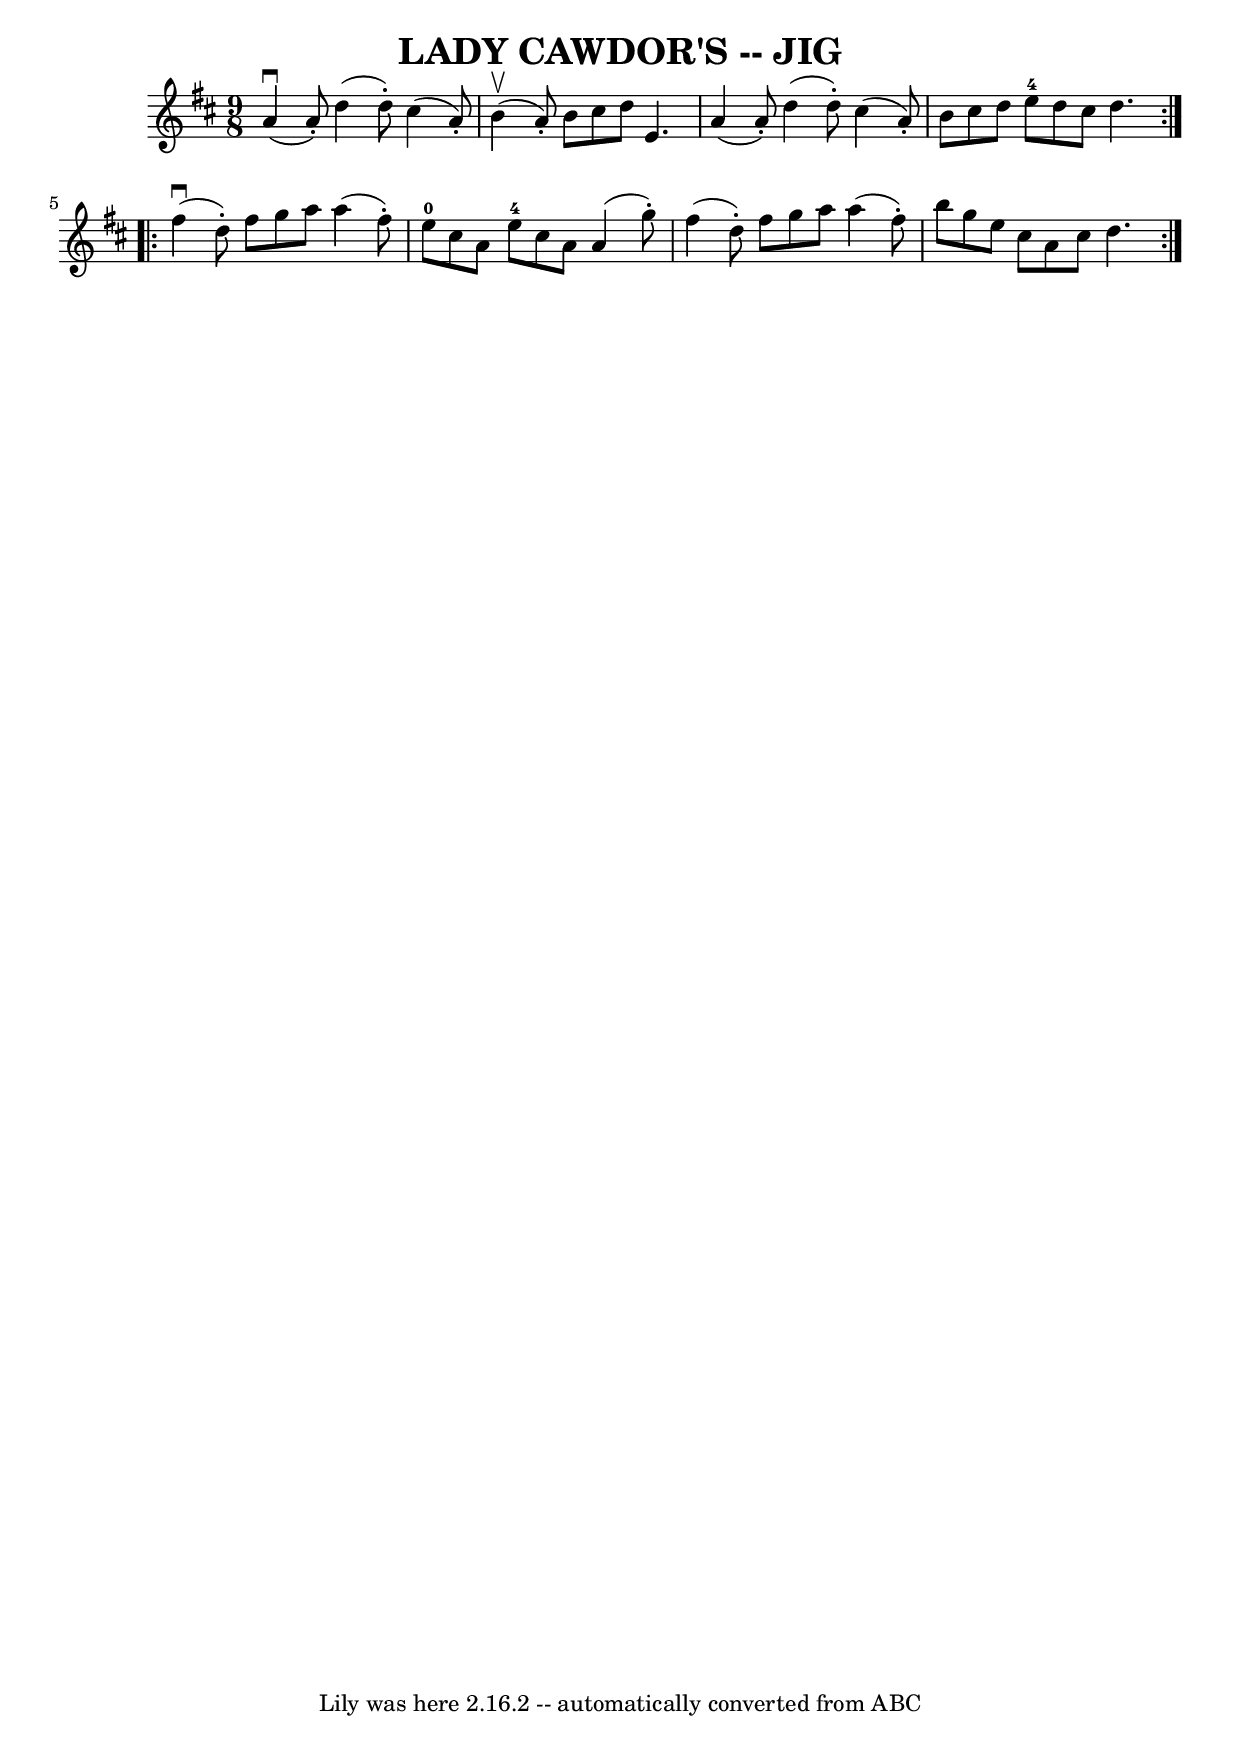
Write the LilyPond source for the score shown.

\version "2.16.2"
\include "Mammoth.ily"
\header {
  %% book = "Ryan's Mammoth Collection of Fiddle Tunes"
  crossRefNumber = "1"
  footnotes = ""
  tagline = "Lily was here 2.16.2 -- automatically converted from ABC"
  title = "LADY CAWDOR'S -- JIG"

}
voicedefault =  {



  \repeat volta 2 {

    \time 9/8 
    \key d \major
    a'4 (^\downbow a'8-.) d''4 (d''8-.)   
    cis''4 (a'8-.)   |
    b'4 (^\upbow a'8-.) b'8 cis''8    
    d''8 e'4.        |
    a'4 (a'8-.) d''4 (d''8-.) cis''4 (a'8-.)   |
    b'8 cis''8 d''8 e''8-4 d''8    
    cis''8 d''4.    
  }     
  \repeat volta 2 {
    fis''4 (^\downbow d''8-.)   
    fis''8 g''8 a''8 a''4 (fis''8-.)   |
    e''8-0   
    cis''8 a'8 e''8-4 cis''8 a'8 a'4 (g''8-.)       
    |
    fis''4 (d''8-.) fis''8 g''8 a''8 a''4 (fis''8-.)   |
    b''8 g''8 e''8 cis''8 a'8 cis''8 d''4.    
  }   

}

\score{
  <<

    \context Staff="default"
    {
      \voicedefault 
      
    }

  >>
  \layout {
    
  }
  \midi {
  }

}
